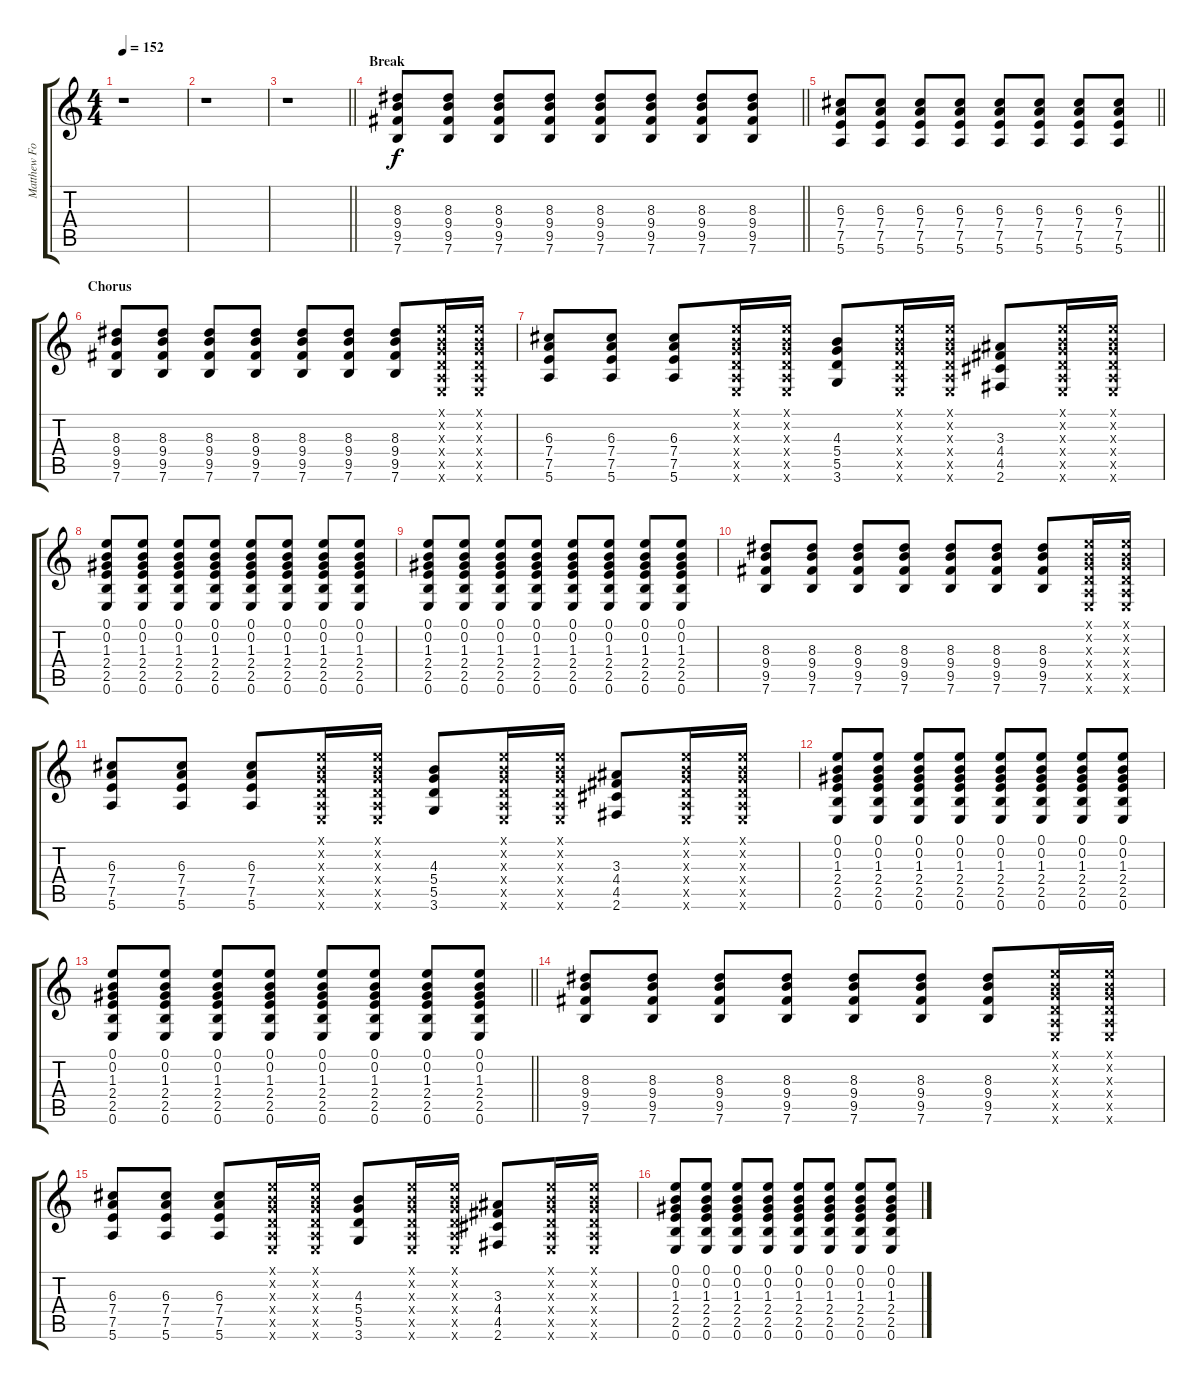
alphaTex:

\track ("Matthew Followill" "Matthew Fo") {instrument overdrivenguitar}
\staff {score tabs}
\tuning (E4 B3 G3 D3 A2 E2) {hide}
\ts (4 4)
\tempo 152
\clef g2
\ks c
r.1{dy f} |
r.1 |
\barLineRight lightlight
r.1 |
\section ("" "Break")
\barLineRight lightlight
(8.3 9.4 9.5 7.6).8 (8.3 9.4 9.5 7.6).8 (8.3 9.4 9.5 7.6).8 (8.3 9.4 9.5 7.6).8 (8.3 9.4 9.5 7.6).8 (8.3 9.4 9.5 7.6).8 (8.3 9.4 9.5 7.6).8 (8.3 9.4 9.5 7.6).8 |
\barLineRight lightlight
(6.3 7.4 7.5 5.6).8 (6.3 7.4 7.5 5.6).8 (6.3 7.4 7.5 5.6).8 (6.3 7.4 7.5 5.6).8 (6.3 7.4 7.5 5.6).8 (6.3 7.4 7.5 5.6).8 (6.3 7.4 7.5 5.6).8 (6.3 7.4 7.5 5.6).8 |
\section ("" "Chorus")
(8.3 9.4 9.5 7.6).8 (8.3 9.4 9.5 7.6).8 (8.3 9.4 9.5 7.6).8 (8.3 9.4 9.5 7.6).8 (8.3 9.4 9.5 7.6).8 (8.3 9.4 9.5 7.6).8 (8.3 9.4 9.5 7.6).8 (0.1{x} 0.2{x} 0.3{x} 0.4{x} 0.5{x} 0.6{x}).16 (0.1{x} 0.2{x} 0.3{x} 0.4{x} 0.5{x} 0.6{x}).16 |
(6.3 7.4 7.5 5.6).8 (6.3 7.4 7.5 5.6).8 (6.3 7.4 7.5 5.6).8 (0.1{x} 0.2{x} 0.3{x} 0.4{x} 0.5{x} 0.6{x}).16 (0.1{x} 0.2{x} 0.3{x} 0.4{x} 0.5{x} 0.6{x}).16 (4.3 5.4 5.5 3.6).8 (0.1{x} 0.2{x} 0.3{x} 0.4{x} 0.5{x} 0.6{x}).16 (0.1{x} 0.2{x} 0.3{x} 0.4{x} 0.5{x} 0.6{x}).16 (3.3 4.4 4.5 2.6).8 (0.1{x} 0.2{x} 0.3{x} 0.4{x} 0.5{x} 0.6{x}).16 (0.1{x} 0.2{x} 0.3{x} 0.4{x} 0.5{x} 0.6{x}).16 |
(0.1 0.2 1.3 2.4 2.5 0.6).8 (0.1 0.2 1.3 2.4 2.5 0.6).8 (0.1 0.2 1.3 2.4 2.5 0.6).8 (0.1 0.2 1.3 2.4 2.5 0.6).8 (0.1 0.2 1.3 2.4 2.5 0.6).8 (0.1 0.2 1.3 2.4 2.5 0.6).8 (0.1 0.2 1.3 2.4 2.5 0.6).8 (0.1 0.2 1.3 2.4 2.5 0.6).8 |
(0.1 0.2 1.3 2.4 2.5 0.6).8 (0.1 0.2 1.3 2.4 2.5 0.6).8 (0.1 0.2 1.3 2.4 2.5 0.6).8 (0.1 0.2 1.3 2.4 2.5 0.6).8 (0.1 0.2 1.3 2.4 2.5 0.6).8 (0.1 0.2 1.3 2.4 2.5 0.6).8 (0.1 0.2 1.3 2.4 2.5 0.6).8 (0.1 0.2 1.3 2.4 2.5 0.6).8 |
(8.3 9.4 9.5 7.6).8 (8.3 9.4 9.5 7.6).8 (8.3 9.4 9.5 7.6).8 (8.3 9.4 9.5 7.6).8 (8.3 9.4 9.5 7.6).8 (8.3 9.4 9.5 7.6).8 (8.3 9.4 9.5 7.6).8 (0.1{x} 0.2{x} 0.3{x} 0.4{x} 0.5{x} 0.6{x}).16 (0.1{x} 0.2{x} 0.3{x} 0.4{x} 0.5{x} 0.6{x}).16 |
(6.3 7.4 7.5 5.6).8 (6.3 7.4 7.5 5.6).8 (6.3 7.4 7.5 5.6).8 (0.1{x} 0.2{x} 0.3{x} 0.4{x} 0.5{x} 0.6{x}).16 (0.1{x} 0.2{x} 0.3{x} 0.4{x} 0.5{x} 0.6{x}).16 (4.3 5.4 5.5 3.6).8 (0.1{x} 0.2{x} 0.3{x} 0.4{x} 0.5{x} 0.6{x}).16 (0.1{x} 0.2{x} 0.3{x} 0.4{x} 0.5{x} 0.6{x}).16 (3.3 4.4 4.5 2.6).8 (0.1{x} 0.2{x} 0.3{x} 0.4{x} 0.5{x} 0.6{x}).16 (0.1{x} 0.2{x} 0.3{x} 0.4{x} 0.5{x} 0.6{x}).16 |
(0.1 0.2 1.3 2.4 2.5 0.6).8 (0.1 0.2 1.3 2.4 2.5 0.6).8 (0.1 0.2 1.3 2.4 2.5 0.6).8 (0.1 0.2 1.3 2.4 2.5 0.6).8 (0.1 0.2 1.3 2.4 2.5 0.6).8 (0.1 0.2 1.3 2.4 2.5 0.6).8 (0.1 0.2 1.3 2.4 2.5 0.6).8 (0.1 0.2 1.3 2.4 2.5 0.6).8 |
\barLineRight lightlight
(0.1 0.2 1.3 2.4 2.5 0.6).8 (0.1 0.2 1.3 2.4 2.5 0.6).8 (0.1 0.2 1.3 2.4 2.5 0.6).8 (0.1 0.2 1.3 2.4 2.5 0.6).8 (0.1 0.2 1.3 2.4 2.5 0.6).8 (0.1 0.2 1.3 2.4 2.5 0.6).8 (0.1 0.2 1.3 2.4 2.5 0.6).8 (0.1 0.2 1.3 2.4 2.5 0.6).8 |
\section ("" "")
(8.3 9.4 9.5 7.6).8 (8.3 9.4 9.5 7.6).8 (8.3 9.4 9.5 7.6).8 (8.3 9.4 9.5 7.6).8 (8.3 9.4 9.5 7.6).8 (8.3 9.4 9.5 7.6).8 (8.3 9.4 9.5 7.6).8 (0.1{x} 0.2{x} 0.3{x} 0.4{x} 0.5{x} 0.6{x}).16 (0.1{x} 0.2{x} 0.3{x} 0.4{x} 0.5{x} 0.6{x}).16 |
(6.3 7.4 7.5 5.6).8 (6.3 7.4 7.5 5.6).8 (6.3 7.4 7.5 5.6).8 (0.1{x} 0.2{x} 0.3{x} 0.4{x} 0.5{x} 0.6{x}).16 (0.1{x} 0.2{x} 0.3{x} 0.4{x} 0.5{x} 0.6{x}).16 (4.3 5.4 5.5 3.6).8 (0.1{x} 0.2{x} 0.3{x} 0.4{x} 0.5{x} 0.6{x}).16 (0.1{x} 0.2{x} 0.3{x} 0.4{x} 0.5{x} 0.6{x}).16 (3.3 4.4 4.5 2.6).8 (0.1{x} 0.2{x} 0.3{x} 0.4{x} 0.5{x} 0.6{x}).16 (0.1{x} 0.2{x} 0.3{x} 0.4{x} 0.5{x} 0.6{x}).16 |
(0.1 0.2 1.3 2.4 2.5 0.6).8 (0.1 0.2 1.3 2.4 2.5 0.6).8 (0.1 0.2 1.3 2.4 2.5 0.6).8 (0.1 0.2 1.3 2.4 2.5 0.6).8 (0.1 0.2 1.3 2.4 2.5 0.6).8 (0.1 0.2 1.3 2.4 2.5 0.6).8 (0.1 0.2 1.3 2.4 2.5 0.6).8 (0.1 0.2 1.3 2.4 2.5 0.6).8
